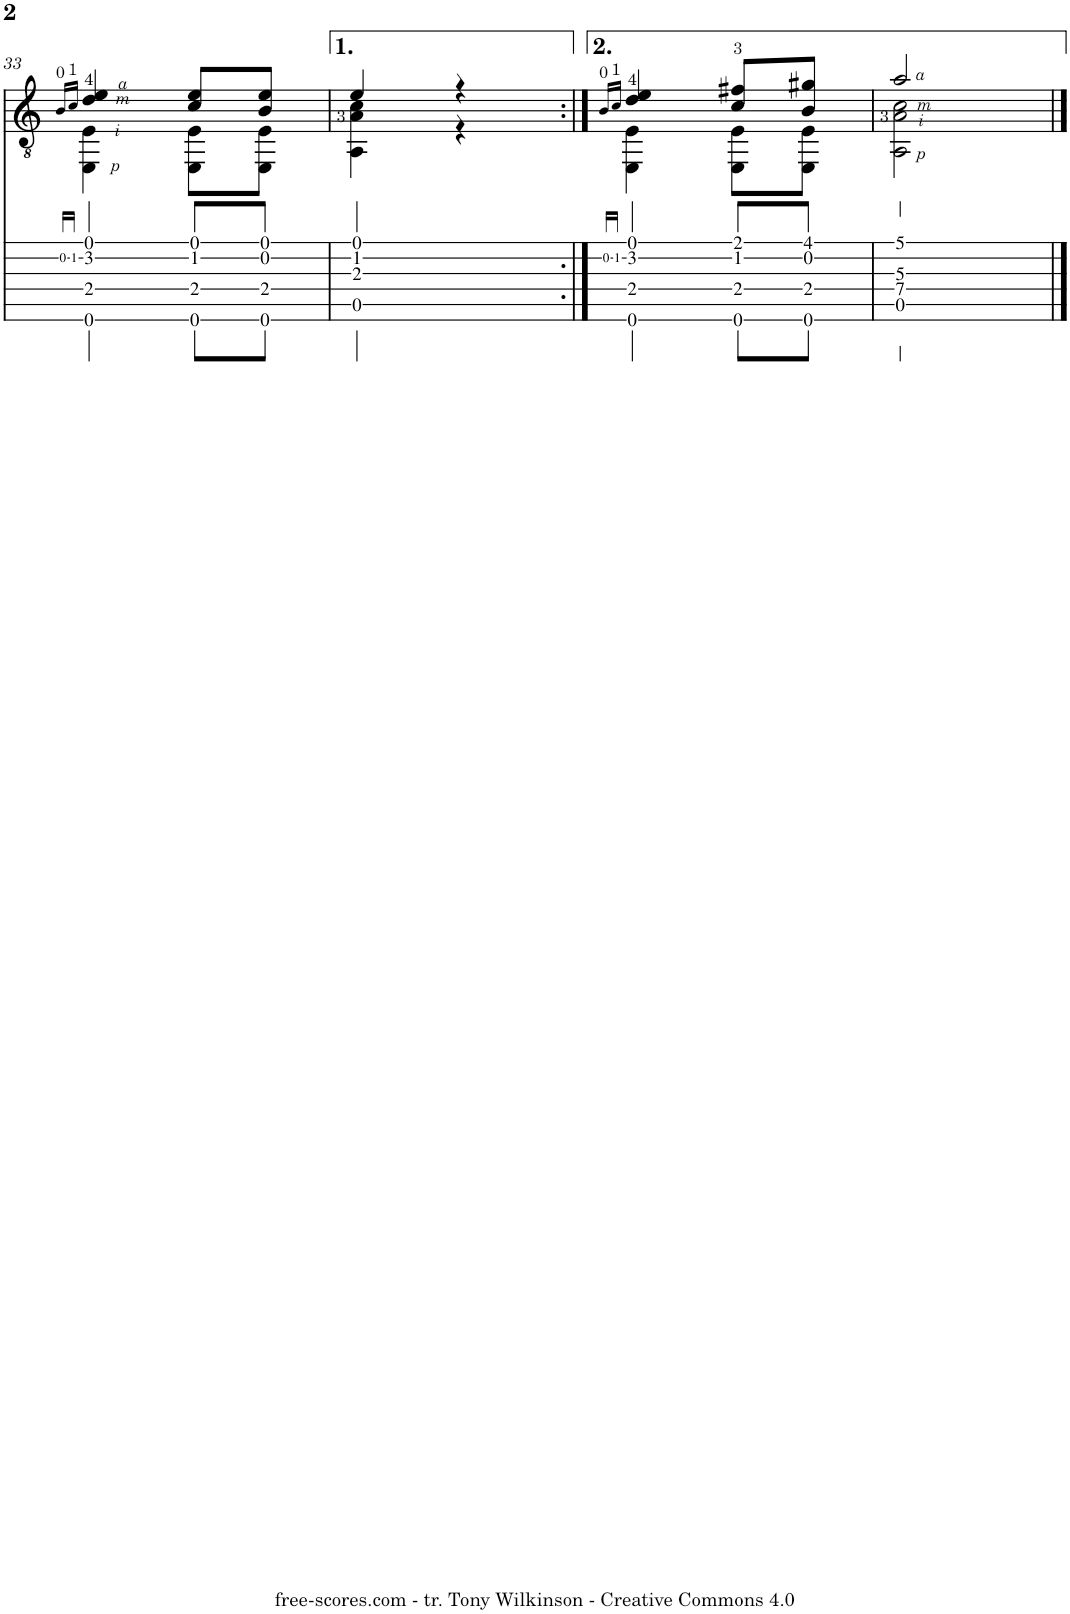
**kern	**kern
*part2	*part1
*staff2	*staff1
*I"Chitarra classica (Intavolatura)	*I"Chitarra classica, Chitarra classica, Guitar
!!LO:PB:g=z
*	*clefGv2
*k[]	*k[]
*M2/4	*M2/4
=33	=33
16qB/LL	16qB/LL
16qc/JJ	16qc/JJ
*^	*^
4d/ 4e/	4EE\ 4E\	4d/ 4e/	4EE\ 4E\
8c/ 8e/L	8EE\ 8E\L	8c/ 8e/L	8EE\ 8E\L
8B/ 8e/J	8EE\ 8E\J	8B/ 8e/J	8EE\ 8E\J
=34	=34	=34	=34
4e/	4AA\ 4A\ 4c\	4e/	4AA\ 4A\ 4c\
4r	4r	4r	4r
=35:|!	=35:|!	=35:|!	=35:|!
16qB/LL	.	16qB/LL	.
16qc/JJ	.	16qc/JJ	.
4d/ 4e/	4EE\ 4E\	4d/ 4e/	4EE\ 4E\
8c/ 8f#X/L	8EE\ 8E\L	8c/ 8f#X/L	8EE\ 8E\L
8B/ 8g#X/J	8EE\ 8E\J	8B/ 8g#X/J	8EE\ 8E\J
=36	=36	=36	=36
2a/	2AA\ 2A\ 2c\	2a/	2AA\ 2A\ 2c\
*v	*v	*	*
*	*v	*v
==	==
*-	*-
